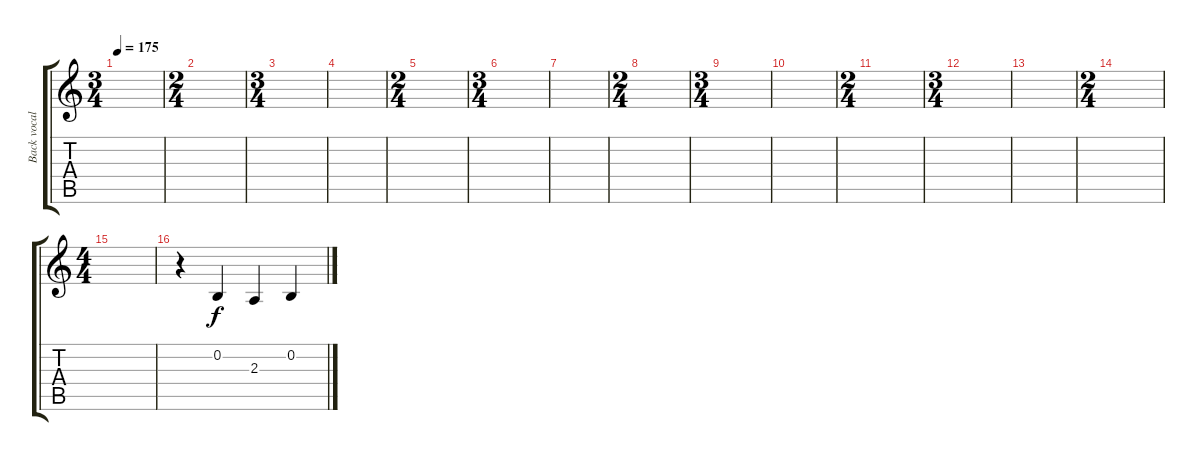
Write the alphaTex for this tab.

\track ("Back vocal" "Back vocal") {instrument englishhorn}
\staff {score tabs}
\tuning (E4 B3 G3 D3 A2 E2) {hide}
\ts (3 4)
\tempo 175
\clef g2
\ks c
|
\ts (2 4)
|
\ts (3 4)
|
|
\ts (2 4)
|
\ts (3 4)
|
|
\ts (2 4)
|
\ts (3 4)
|
|
\ts (2 4)
|
\ts (3 4)
|
|
\ts (2 4)
|
\ts (4 4)
|
r.4 0.2.4 2.3.4 0.2.4
